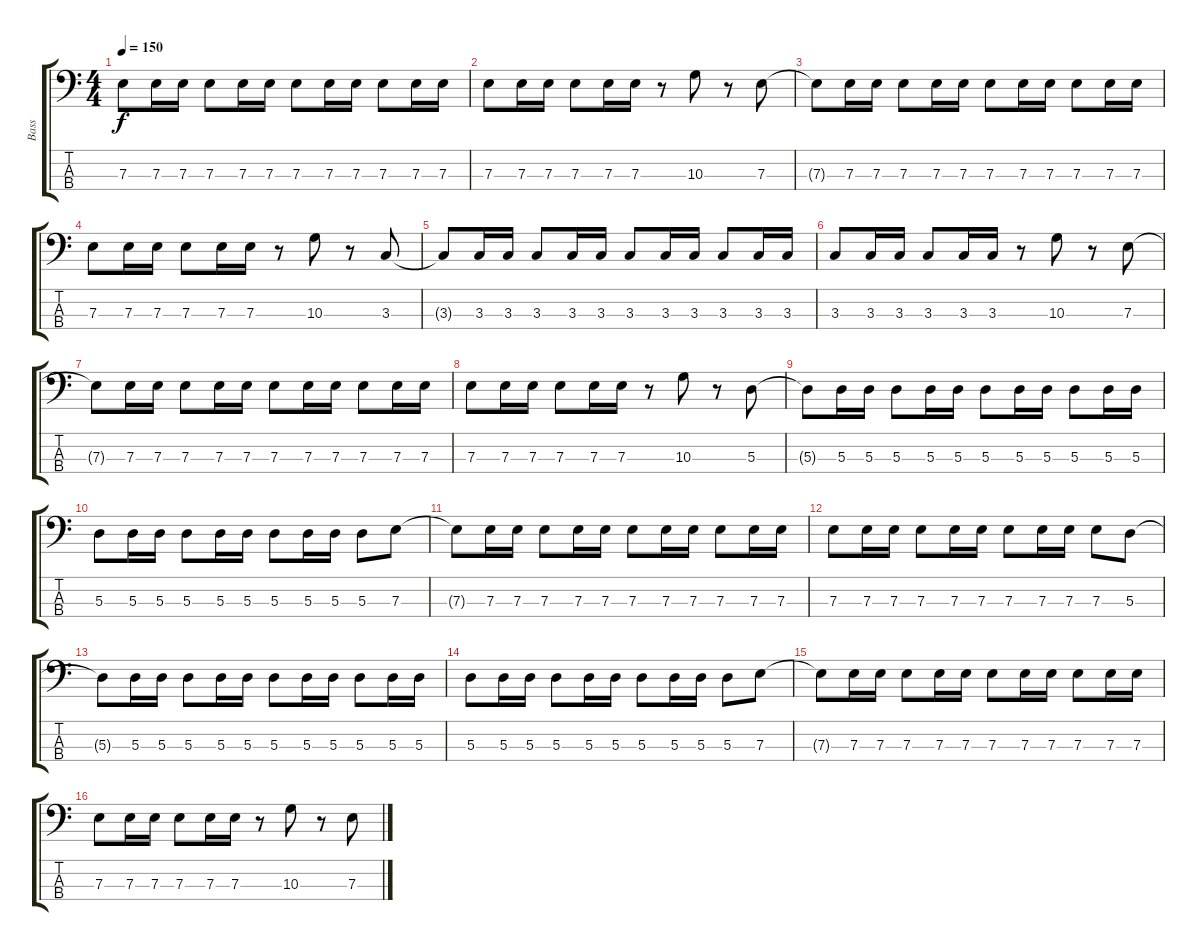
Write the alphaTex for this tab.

\track ("Bass" "Bass") {instrument electricbassfinger}
\staff {score tabs}
\tuning (G2 D2 A1 E1) {hide}
\ts (4 4)
\tempo 150
\clef f4
\ks c
7.3{t}.8{dy f} 7.3.16 7.3.16 7.3.8 7.3.16 7.3.16 7.3.8 7.3.16 7.3.16 7.3.8 7.3.16 7.3.16 |
7.3.8 7.3.16 7.3.16 7.3.8 7.3.16 7.3.16 r.8 10.3.8 r.8 7.3.8 |
7.3{t}.8 7.3.16 7.3.16 7.3.8 7.3.16 7.3.16 7.3.8 7.3.16 7.3.16 7.3.8 7.3.16 7.3.16 |
7.3.8 7.3.16 7.3.16 7.3.8 7.3.16 7.3.16 r.8 10.3.8 r.8 3.3.8 |
3.3{t}.8 3.3.16 3.3.16 3.3.8 3.3.16 3.3.16 3.3.8 3.3.16 3.3.16 3.3.8 3.3.16 3.3.16 |
3.3.8 3.3.16 3.3.16 3.3.8 3.3.16 3.3.16 r.8 10.3.8 r.8 7.3.8 |
7.3{t}.8 7.3.16 7.3.16 7.3.8 7.3.16 7.3.16 7.3.8 7.3.16 7.3.16 7.3.8 7.3.16 7.3.16 |
7.3.8 7.3.16 7.3.16 7.3.8 7.3.16 7.3.16 r.8 10.3.8 r.8 5.3.8 |
5.3{t}.8 5.3.16 5.3.16 5.3.8 5.3.16 5.3.16 5.3.8 5.3.16 5.3.16 5.3.8 5.3.16 5.3.16 |
5.3.8 5.3.16 5.3.16 5.3.8 5.3.16 5.3.16 5.3.8 5.3.16 5.3.16 5.3.8 7.3.8 |
7.3{t}.8 7.3.16 7.3.16 7.3.8 7.3.16 7.3.16 7.3.8 7.3.16 7.3.16 7.3.8 7.3.16 7.3.16 |
7.3.8 7.3.16 7.3.16 7.3.8 7.3.16 7.3.16 7.3.8 7.3.16 7.3.16 7.3.8 5.3.8 |
5.3{t}.8 5.3.16 5.3.16 5.3.8 5.3.16 5.3.16 5.3.8 5.3.16 5.3.16 5.3.8 5.3.16 5.3.16 |
5.3.8 5.3.16 5.3.16 5.3.8 5.3.16 5.3.16 5.3.8 5.3.16 5.3.16 5.3.8 7.3.8 |
7.3{t}.8 7.3.16 7.3.16 7.3.8 7.3.16 7.3.16 7.3.8 7.3.16 7.3.16 7.3.8 7.3.16 7.3.16 |
7.3.8 7.3.16 7.3.16 7.3.8 7.3.16 7.3.16 r.8 10.3.8 r.8 7.3.8
